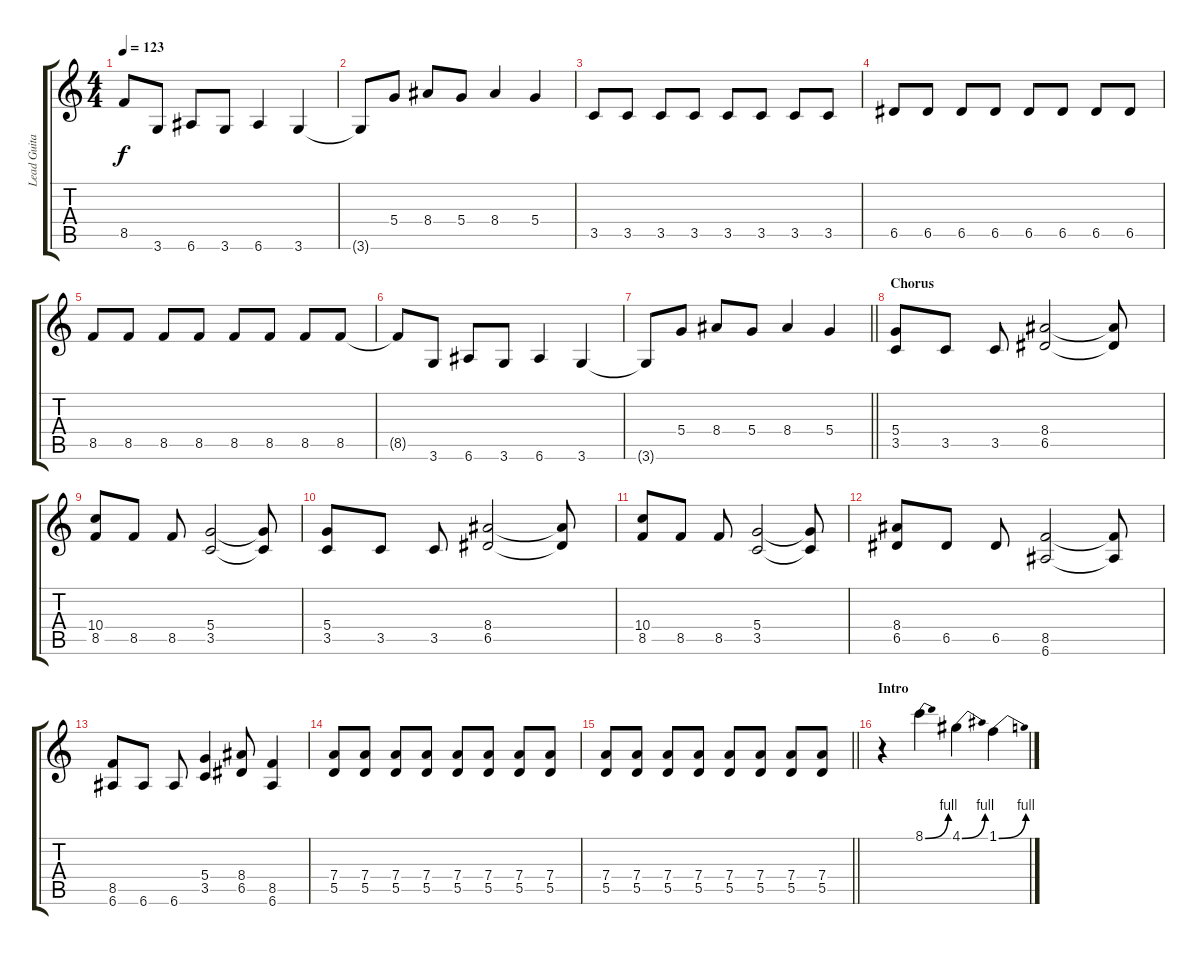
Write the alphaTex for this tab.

\track ("Lead Guitar II" "Lead Guita") {instrument distortionguitar}
\staff {score tabs}
\tuning (E4 B3 G3 D3 A2 E2) {hide}
\ts (4 4)
\tempo 123
\clef g2
\ks c
8.5{t}.8{dy f} 3.6.8 6.6.8 3.6.8 6.6.4 3.6.4 |
3.6{t}.8 5.4.8 8.4.8 5.4.8 8.4.4 5.4.4 |
3.5.8 3.5.8 3.5.8 3.5.8 3.5.8 3.5.8 3.5.8 3.5.8 |
6.5.8 6.5.8 6.5.8 6.5.8 6.5.8 6.5.8 6.5.8 6.5.8 |
8.5.8 8.5.8 8.5.8 8.5.8 8.5.8 8.5.8 8.5.8 8.5.8 |
8.5{t}.8 3.6.8 6.6.8 3.6.8 6.6.4 3.6.4 |
\barLineRight lightlight
3.6{t}.8 5.4.8 8.4.8 5.4.8 8.4.4 5.4.4 |
\section ("" "Chorus")
(5.4 3.5).8 3.5.8 3.5.8 (8.4 6.5).2 (8.4{t} 6.5{t}).8 |
(10.4 8.5).8 8.5.8 8.5.8 (5.4 3.5).2 (5.4{t} 3.5{t}).8 |
(5.4 3.5).8 3.5.8 3.5.8 (8.4 6.5).2 (8.4{t} 6.5{t}).8 |
(10.4 8.5).8 8.5.8 8.5.8 (5.4 3.5).2 (5.4{t} 3.5{t}).8 |
(8.4 6.5).8 6.5.8 6.5.8 (8.5 6.6).2 (8.5{t} 6.6{t}).8 |
(8.5 6.6).8 6.6.8 6.6.8 (5.4 3.5).4 (8.4 6.5).8 (8.5 6.6).4 |
(7.4 5.5).8 (7.4 5.5).8 (7.4 5.5).8 (7.4 5.5).8 (7.4 5.5).8 (7.4 5.5).8 (7.4 5.5).8 (7.4 5.5).8 |
\barLineRight lightlight
(7.4 5.5).8 (7.4 5.5).8 (7.4 5.5).8 (7.4 5.5).8 (7.4 5.5).8 (7.4 5.5).8 (7.4 5.5).8 (7.4 5.5).8 |
\section ("" "Intro")
r.4 8.1{be (bend 0 0 60 4)}.4 4.1{be (bend 0 0 60 4)}.4 1.1{be (bend 0 0 60 4)}.4
